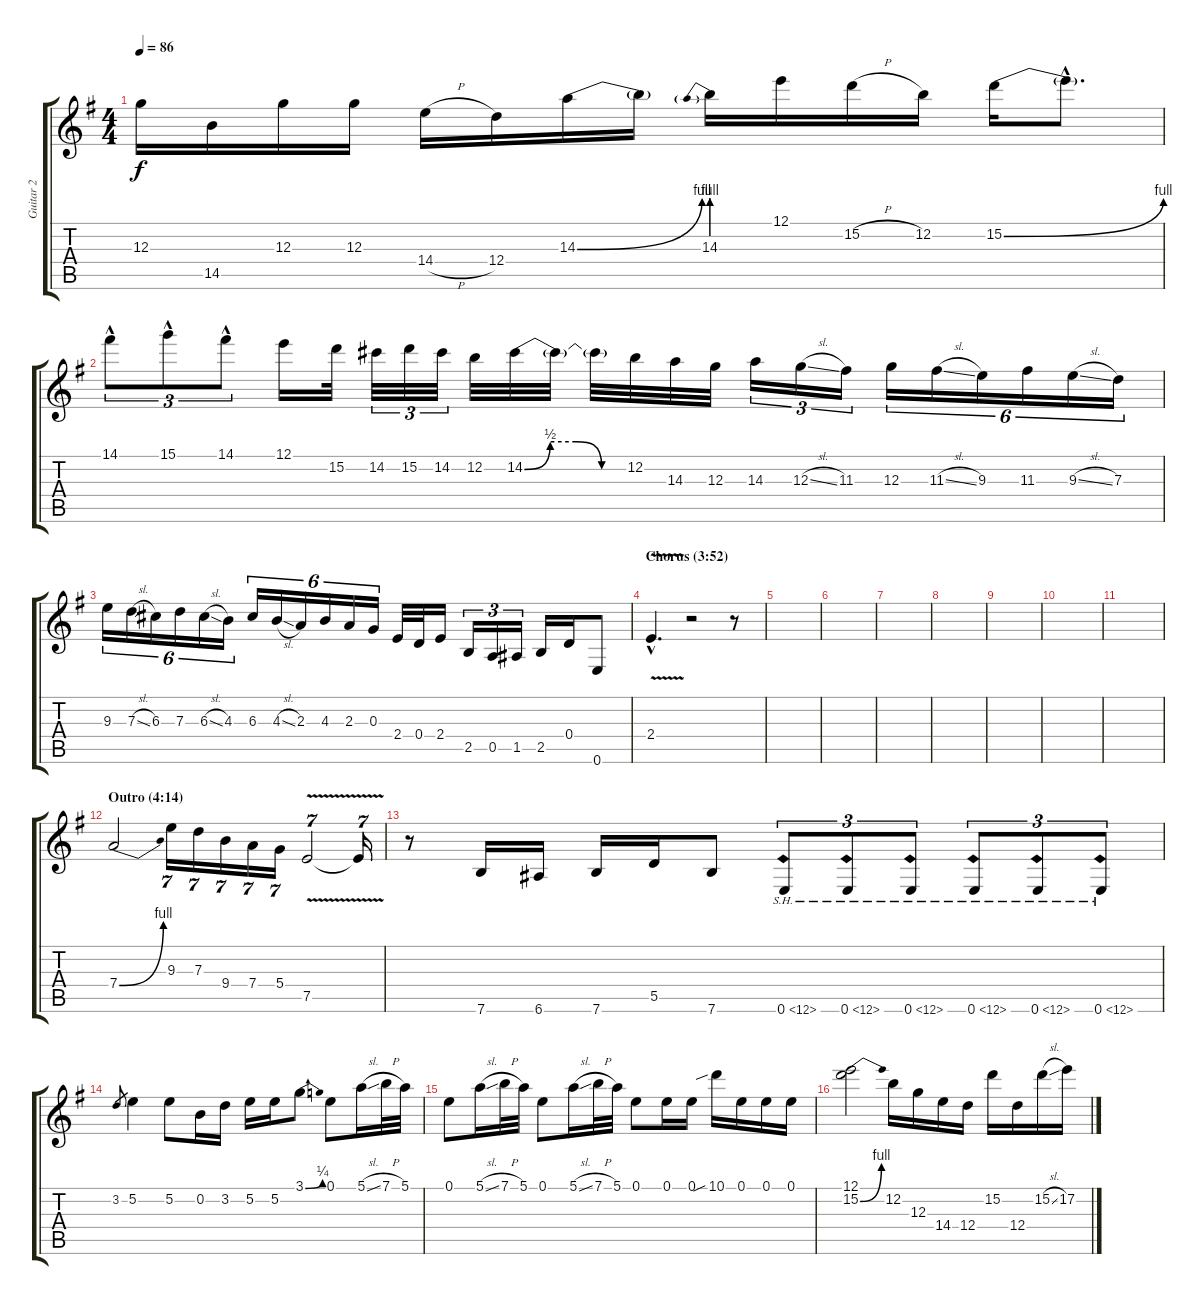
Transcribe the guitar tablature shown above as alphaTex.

\track ("Guitar 2" "Guitar 2") {instrument overdrivenguitar}
\staff {score tabs}
\tuning (E4 B3 G3 D3 A2 E2) {hide}
\ts (4 4)
\tempo 86
\clef g2
\ks eminor
12.3.16{dy f} 14.5.16 12.3.16 12.3.16 14.4{h}.16 12.4.16 14.3{be (bend 0 0 60 4)}.16 14.3{t}.16 14.3{be (prebend 0 4 60 4)}.16 12.1.16 15.2{h}.16 12.2.16 15.2{be (bend 0 0 60 4)}.16 15.2{hac t}.8{d} |
14.1{hac}.8{tu (3 2)} 15.1{hac}.8{tu (3 2)} 14.1{hac}.8{tu (3 2)} 12.1.16 15.2.32 14.2.32{tu (3 2)} 15.2.32{tu (3 2)} 14.2.32{tu (3 2)} 12.2.32 14.2{be (custom 0 0 15 2 30 2 45 0 60 0)}.32 14.2{t}.32 14.2{t}.32 12.2.32 14.3.32 12.3.32 14.3.16{tu (3 2)} 12.3{sl}.16{tu (3 2)} 11.3.16{tu (3 2)} 12.3.16{tu (6 4)} 11.3{sl}.16{tu (6 4)} 9.3.16{tu (6 4)} 11.3.16{tu (6 4)} 9.3{sl}.16{tu (6 4)} 7.3.16{tu (6 4)} |
9.3.16{tu (6 4)} 7.3{sl}.16{tu (6 4)} 6.3.16{tu (6 4)} 7.3.16{tu (6 4)} 6.3{sl}.16{tu (6 4)} 4.3.16{tu (6 4)} 6.3.16{tu (6 4)} 4.3{sl}.16{tu (6 4)} 2.3.16{tu (6 4)} 4.3.16{tu (6 4)} 2.3.16{tu (6 4)} 0.3.16{tu (6 4)} 2.4.32 0.4.32 2.4.16 2.5.16{tu (3 2)} 0.5.16{tu (3 2)} 1.5.16{tu (3 2)} 2.5.16 0.4.16 0.6.8 |
\section ("" "Chorus (3:52)")
2.4{v hac}.4{d} r.2 r.8 |
|
|
|
|
|
|
|
\section ("" "Outro (4:14)")
7.4{be (bend 0 0 60 4)}.2 9.3.16{tu (7 4)} 7.3.16{tu (7 4)} 9.4.16{tu (7 4)} 7.4.16{tu (7 4)} 5.4.16{tu (7 4)} 7.5{v}.2{tu (7 4)} 7.5{t}.16{tu (7 4)} |
r.8 7.6.16 6.6.16 7.6.16 5.5.16 7.6.8 0.6{sh 12}.8{tu (3 2)} 0.6{sh 12}.8{tu (3 2)} 0.6{sh 12}.8{tu (3 2)} 0.6{sh 12}.8{tu (3 2)} 0.6{sh 12}.8{tu (3 2)} 0.6{sh 12}.8{tu (3 2)} |
3.2.8{gr} 5.2.4 5.2.8 0.2.16 3.2.16 5.2.16 5.2.16 3.1{be (bend 0 0 60 1)}.8 0.1.8 5.1{sl}.16 7.1{h}.32 5.1.32 |
0.1.8 5.1{sl}.16 7.1{h}.32 5.1.32 0.1.8 5.1{sl}.16 7.1{h}.32 5.1.32 0.1.8 0.1.16 0.1.16 10.1{sib}.16 0.1.16 0.1.16 0.1.16 |
(12.1 15.2{be (bend 0 0 60 4)}).2 12.2.16 12.3.16 14.4.16 12.4.16 15.2.16 12.4.16 15.2{sl}.16 17.2.16
